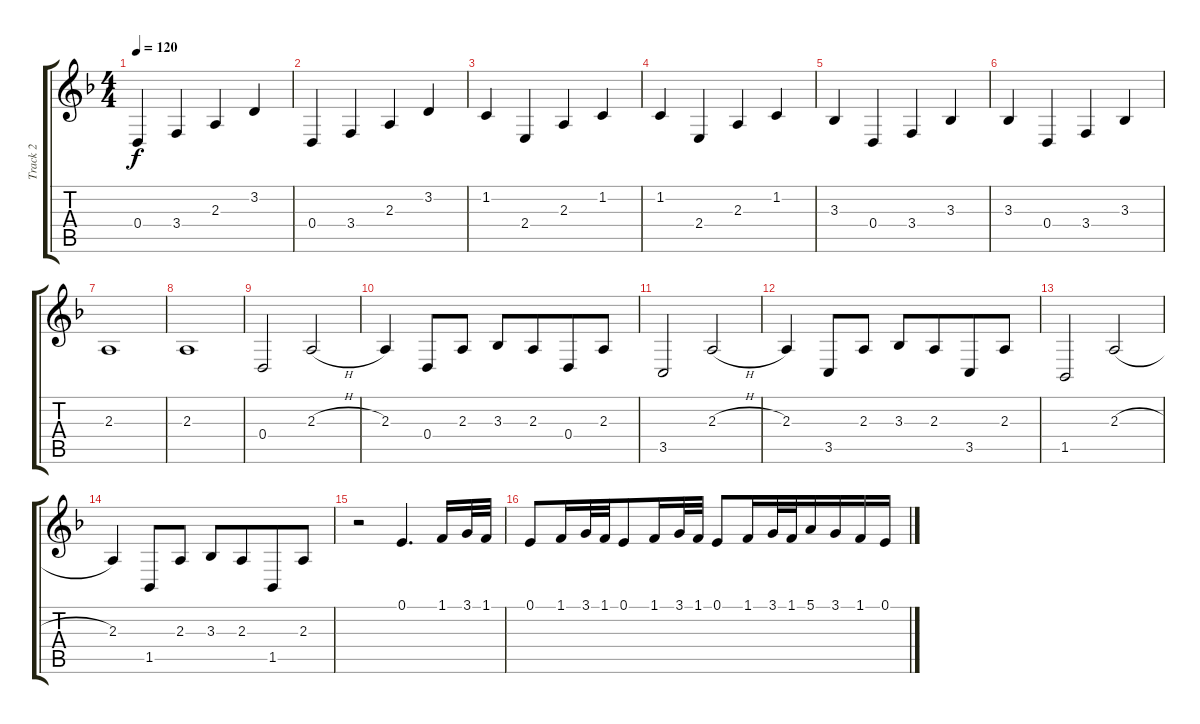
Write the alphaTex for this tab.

\track ("Track 2" "Track 2") {instrument violin}
\staff {score tabs}
\tuning (E4 B3 G3 D3 A2 E2) {hide}
\ts (4 4)
\tempo 120
\clef g2
\ks f
0.4.4{dy f beam merge} 3.4.4{beam merge} 2.3.4 3.2.4 |
0.4.4{beam merge} 3.4.4{beam merge} 2.3.4 3.2.4 |
1.2.4 2.4.4{beam merge} 2.3.4 1.2.4 |
1.2.4{beam merge} 2.4.4 2.3.4 1.2.4 |
3.3.4 0.4.4{beam merge} 3.4.4 3.3.4 |
3.3.4 0.4.4 3.4.4 3.3.4 |
2.3.1 |
2.3.1 |
0.4.2 2.3{h}.2 |
2.3.4 0.4.8{beam merge} 2.3.8 3.3.8{beam Up} 2.3.8{beam Up beam merge} 0.4.8 2.3.8 |
3.5.2{beam merge} 2.3{h}.2 |
2.3.4 3.5.8 2.3.8 3.3.8{beam Up beam merge} 2.3.8{beam Up beam merge} 3.5.8 2.3.8 |
1.5.2 2.3{h}.2 |
2.3.4{beam merge} 1.5.8{beam merge} 2.3.8 3.3.8{beam Up} 2.3.8{beam Up beam merge} 1.5.8{beam merge} 2.3.8 |
r.2 0.1.4{d beam merge} 1.1.16 3.1.32{beam merge} 1.1.32 |
0.1.8 1.1.16{beam merge} 3.1.32 1.1.32{beam merge} 0.1.8 1.1.16 3.1.32 1.1.32 0.1.8 1.1.16{beam merge} 3.1.32 1.1.32{beam merge} 5.1.16{beam merge} 3.1.16 1.1.16 0.1.16
